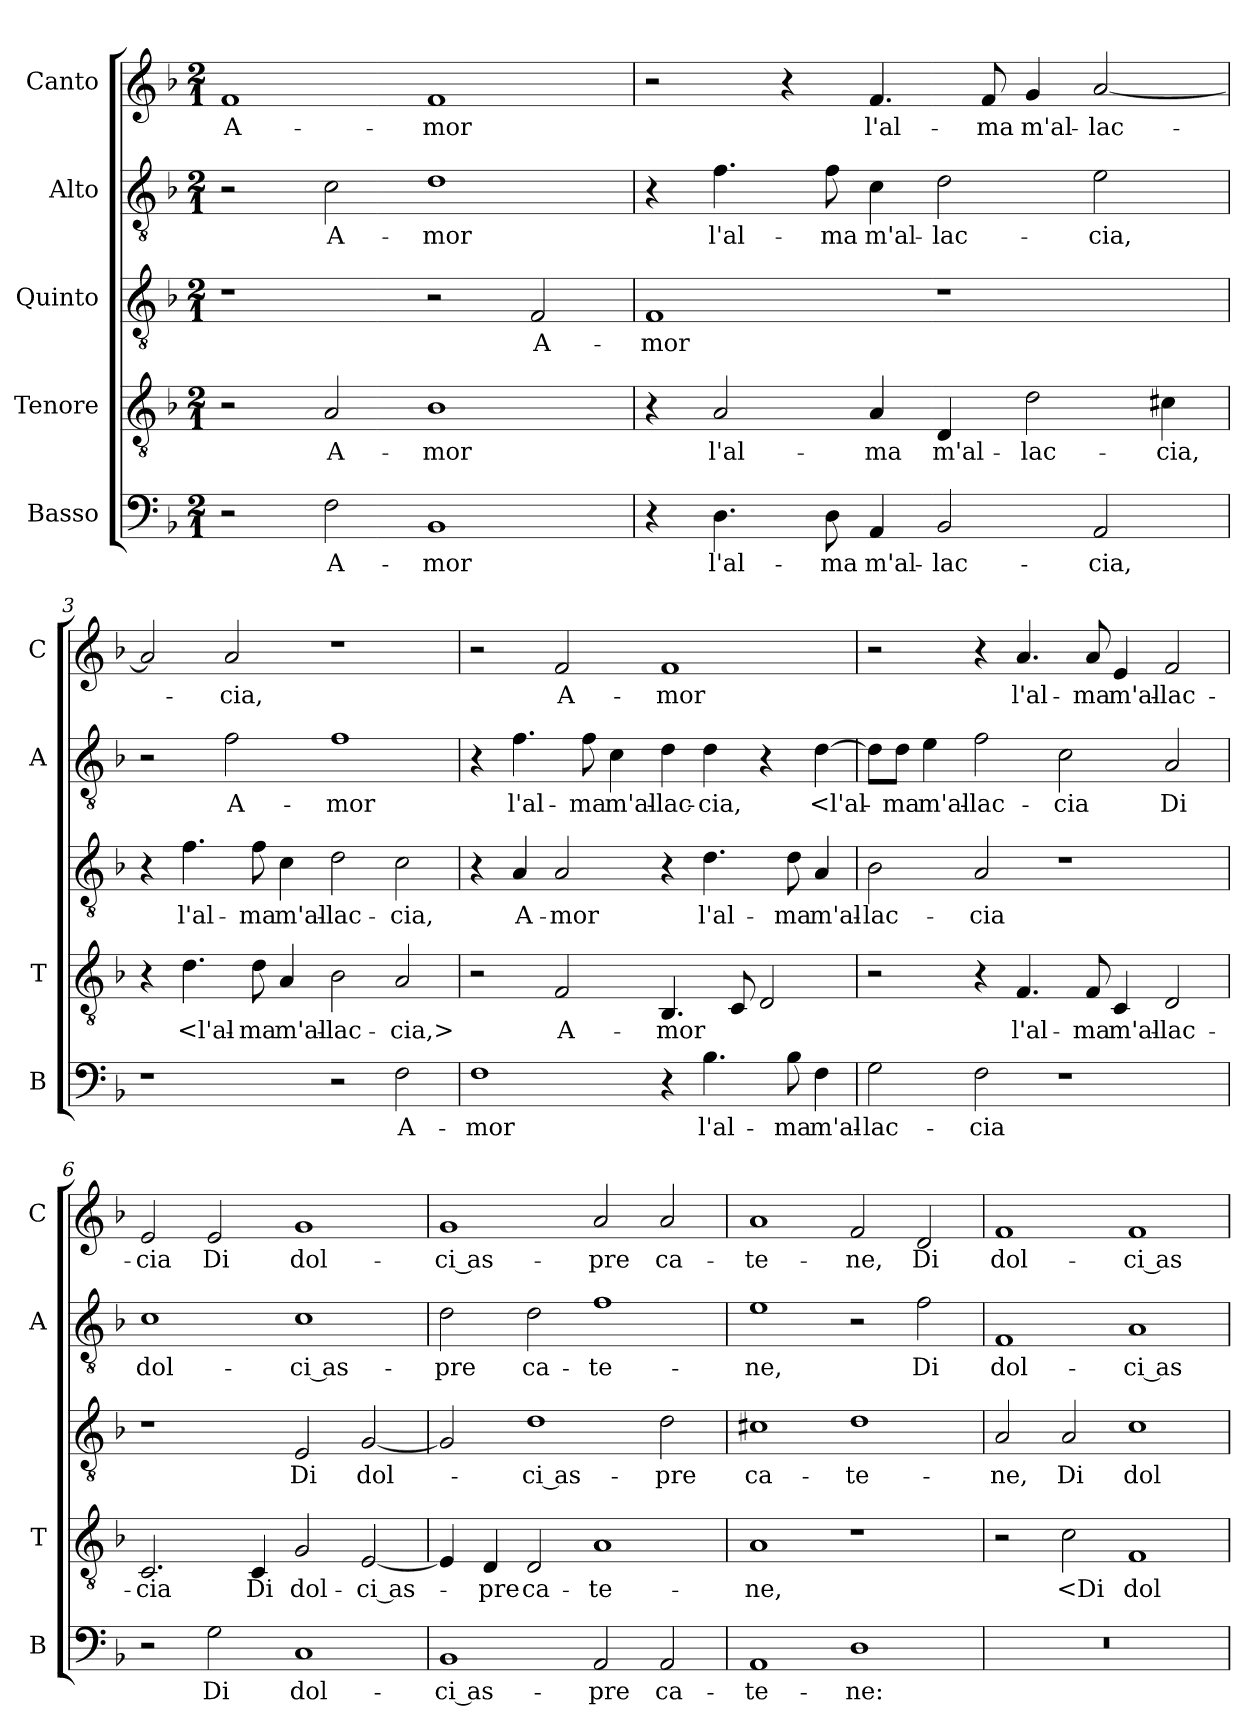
**kern	**text	**kern	**text	**kern	**text	**kern	**text	**kern	**text
*part5	*part5	*part4	*part4	*part3	*part3	*part2	*part2	*part1	*part1
*staff5	*staff5	*staff4	*staff4	*staff3	*staff3	*staff2	*staff2	*staff1	*staff1
*I"Basso	*	*I"Tenore	*	*I"Quinto	*	*I"Alto	*	*I"Canto	*
*I'B	*	*I'T	*	*	*	*I'A	*	*I'C	*
*clefF4	*	*clefGv2	*	*clefGv2	*	*clefGv2	*	*clefG2	*
*k[b-]	*	*k[b-]	*	*k[b-]	*	*k[b-]	*	*k[b-]	*
*M2/1	*	*M2/1	*	*M2/1	*	*M2/1	*	*M2/1	*
=1	=1	=1	=1	=1	=1	=1	=1	=1	=1
2r	.	2r	.	1r	.	2r	.	1f	A-
2F	A-	2A	A-	.	.	2c	A-	.	.
1BB-	-mor	1B-	-mor	2r	.	1d	-mor	1f	-mor
.	.	.	.	2F	A-	.	.	.	.
=2	=2	=2	=2	=2	=2	=2	=2	=2	=2
4r	.	4r	.	1F	-mor	4r	.	2r	.
4.D	l'al-	2A	l'al-	.	.	4.f	l'al-	.	.
.	.	.	.	.	.	.	.	4r	.
8D	-ma	.	.	.	.	8f	-ma	.	.
4AA	m'al-	4A	-ma	.	.	4c	m'al-	4.f	l'al-
2BB-	-lac-	4D	m'al-	1r	.	2d	-lac-	.	.
.	.	.	.	.	.	.	.	8f	-ma
.	.	2d	-lac-	.	.	.	.	4g	m'al-
2AA	-cia,	.	.	.	.	2e	-cia,	[2a	-lac-
.	.	4c#X	-cia,	.	.	.	.	.	.
=3	=3	=3	=3	=3	=3	=3	=3	=3	=3
1r	.	4r	.	4r	.	2r	.	2a]	.
.	.	4.d	<l'al-	4.f	l'al-	.	.	.	.
.	.	.	.	.	.	2f	A-	2a	-cia,
.	.	8d	-ma	8f	-ma	.	.	.	.
.	.	4A	m'al-	4c	m'al-	.	.	.	.
2r	.	2B-	-lac-	2d	-lac-	1f	-mor	1r	.
2F	A-	2A	-cia,>	2c	-cia,	.	.	.	.
=4	=4	=4	=4	=4	=4	=4	=4	=4	=4
1F	-mor	2r	.	4r	.	4r	.	2r	.
.	.	.	.	4A	A-	4.f	l'al-	.	.
.	.	2F	A-	2A	-mor	.	.	2f	A-
.	.	.	.	.	.	8f	-ma	.	.
.	.	.	.	.	.	4c	m'al-	.	.
4r	.	4.BB-	-mor	4r	.	4d	-lac-	1f	-mor
4.B-	l'al-	.	.	4.d	l'al-	4d	-cia,	.	.
.	.	8C	.	.	.	.	.	.	.
.	.	2D	.	.	.	4r	.	.	.
8B-	-ma	.	.	8d	-ma	.	.	.	.
4F	m'al-	.	.	4A	m'al-	[4d	<l'al-	.	.
=5	=5	=5	=5	=5	=5	=5	=5	=5	=5
2G	-lac-	2r	.	2B-	-lac-	8d\L]	.	2r	.
.	.	.	.	.	.	8d\J	-ma	.	.
.	.	.	.	.	.	4e	m'al-	.	.
2F	-cia	4r	.	2A	-cia	2f	-lac-	4r	.
.	.	4.F	l'al-	.	.	.	.	4.a	l'al-
1r	.	.	.	1r	.	2c	-cia	.	.
.	.	8F	-ma	.	.	.	.	8a	-ma
.	.	4C	m'al-	.	.	.	.	4e	m'al-
.	.	2D	-lac-	.	.	2A	Di	2f	-lac-
=6	=6	=6	=6	=6	=6	=6	=6	=6	=6
2r	.	2.C	-cia	1r	.	1c	dol-	2e	-cia
2G	Di	.	.	.	.	.	.	2e	Di
.	.	4C	Di	.	.	.	.	.	.
1C	dol-	2G	dol-	2E	Di	1c	-ci as-	1g	dol-
.	.	[2E	-ci as-	[2G	dol-	.	.	.	.
=7	=7	=7	=7	=7	=7	=7	=7	=7	=7
1BB-	-ci as-	4E]	.	2G]	.	2d	-pre	1g	-ci as-
.	.	4D	-pre	.	.	.	.	.	.
.	.	2D	ca-	1d	-ci as-	2d	ca-	.	.
2AA	-pre	1A	-te-	.	.	1f	-te-	2a	-pre
2AA	ca-	.	.	2d	-pre	.	.	2a	ca-
=8	=8	=8	=8	=8	=8	=8	=8	=8	=8
1AA	-te-	1A	-ne,	1c#X	ca-	1e	-ne,	1a	-te-
1D	-ne:	1r	.	1d	-te-	2r	.	2f	-ne,
.	.	.	.	.	.	2f	Di	2d	Di
=9	=9	=9	=9	=9	=9	=9	=9	=9	=9
0r	.	2r	.	2A	-ne,	1F	dol-	1f	dol-
.	.	2c	<Di	2A	Di	.	.	.	.
.	.	1F	dol-	1c	dol-	1A	-ci as-	1f	-ci as-
=	=	=	=	=	=	=	=	=	=
*-	*-	*-	*-	*-	*-	*-	*-	*-	*-
